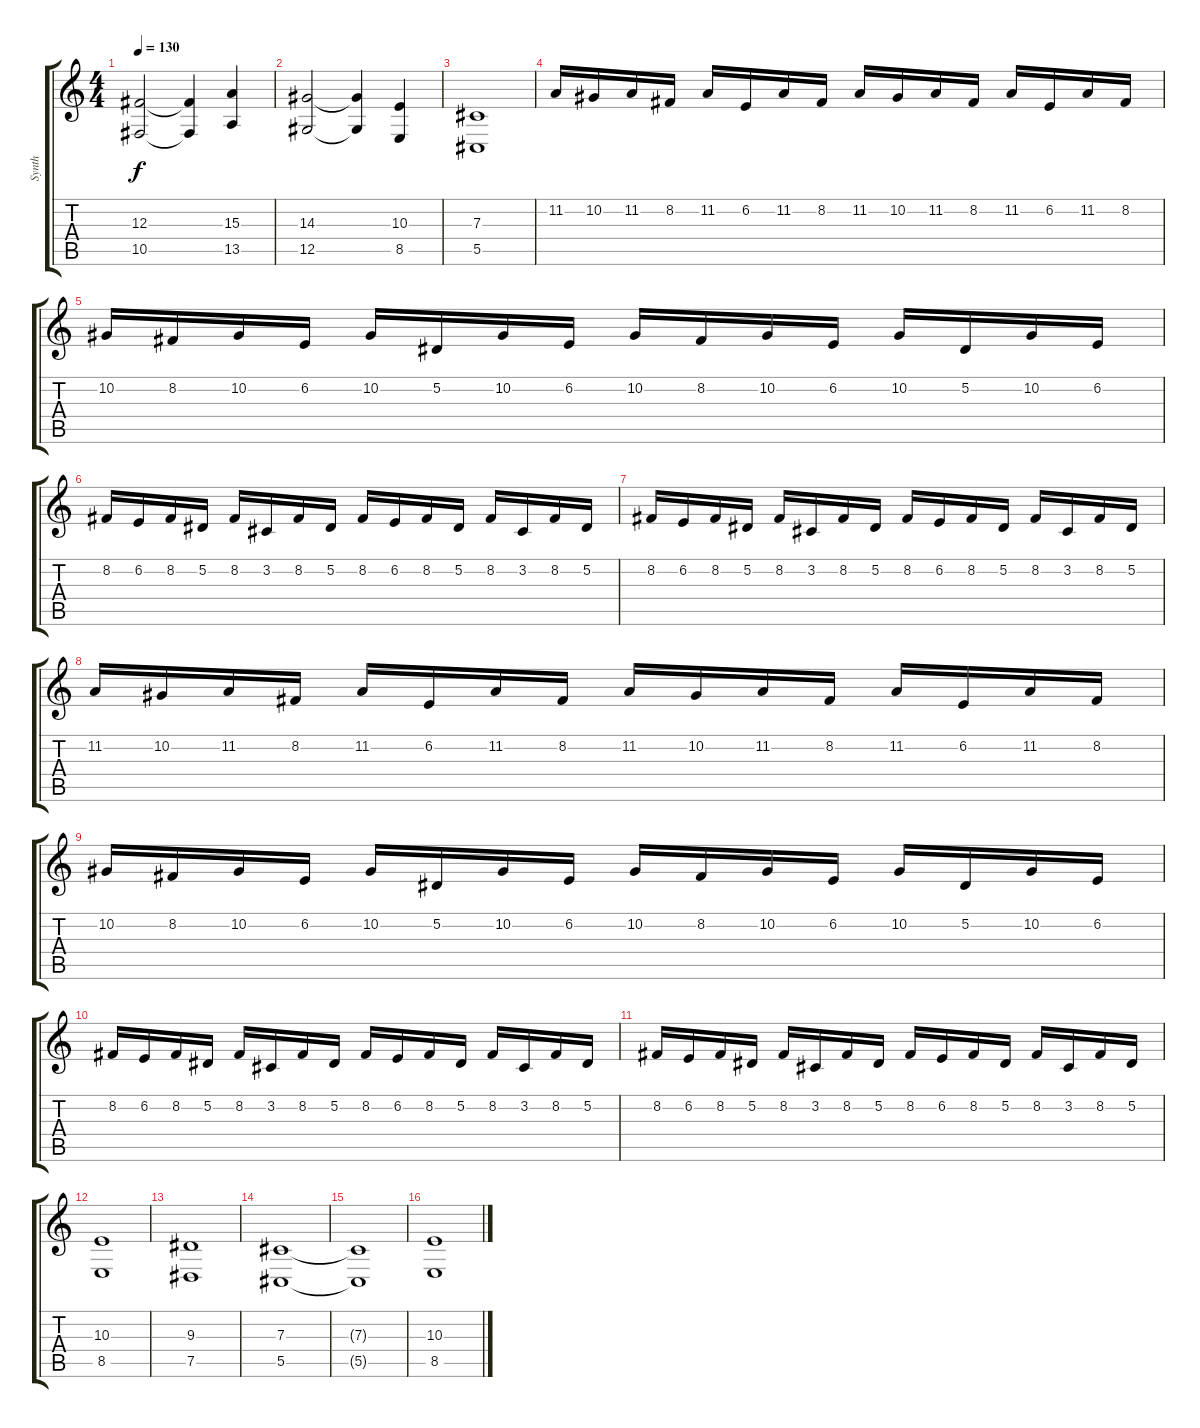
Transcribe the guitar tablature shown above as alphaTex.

\track ("Synth" "Synth") {instrument stringensemble1}
\staff {score tabs}
\tuning (Eb4 Bb3 Gb3 Db3 Ab2 Db2) {hide}
\ts (4 4)
\tempo 130
\clef g2
\ks c
(12.3 10.5).2{dy f} (12.3{t} 10.5{t}).4 (15.3 13.5).4 |
(14.3 12.5).2 (14.3{t} 12.5{t}).4 (10.3 8.5).4 |
(7.3 5.5).1 |
11.2.16{instrument honkytonkpiano} 10.2.16 11.2.16 8.2.16 11.2.16 6.2.16 11.2.16 8.2.16 11.2.16 10.2.16 11.2.16 8.2.16 11.2.16 6.2.16 11.2.16 8.2.16 |
10.2.16 8.2.16 10.2.16 6.2.16 10.2.16 5.2.16 10.2.16 6.2.16 10.2.16 8.2.16 10.2.16 6.2.16 10.2.16 5.2.16 10.2.16 6.2.16 |
8.2.16 6.2.16 8.2.16 5.2.16 8.2.16 3.2.16 8.2.16 5.2.16 8.2.16 6.2.16 8.2.16 5.2.16 8.2.16 3.2.16 8.2.16 5.2.16 |
8.2.16 6.2.16 8.2.16 5.2.16 8.2.16 3.2.16 8.2.16 5.2.16 8.2.16 6.2.16 8.2.16 5.2.16 8.2.16 3.2.16 8.2.16 5.2.16 |
11.2.16 10.2.16 11.2.16 8.2.16 11.2.16 6.2.16 11.2.16 8.2.16 11.2.16 10.2.16 11.2.16 8.2.16 11.2.16 6.2.16 11.2.16 8.2.16 |
10.2.16 8.2.16 10.2.16 6.2.16 10.2.16 5.2.16 10.2.16 6.2.16 10.2.16 8.2.16 10.2.16 6.2.16 10.2.16 5.2.16 10.2.16 6.2.16 |
8.2.16 6.2.16 8.2.16 5.2.16 8.2.16 3.2.16 8.2.16 5.2.16 8.2.16 6.2.16 8.2.16 5.2.16 8.2.16 3.2.16 8.2.16 5.2.16 |
8.2.16 6.2.16 8.2.16 5.2.16 8.2.16 3.2.16 8.2.16 5.2.16 8.2.16 6.2.16 8.2.16 5.2.16 8.2.16 3.2.16 8.2.16 5.2.16 |
(10.3 8.5).1 |
(9.3 7.5).1 |
(7.3 5.5).1 |
(7.3{t} 5.5{t}).1 |
(10.3 8.5).1
